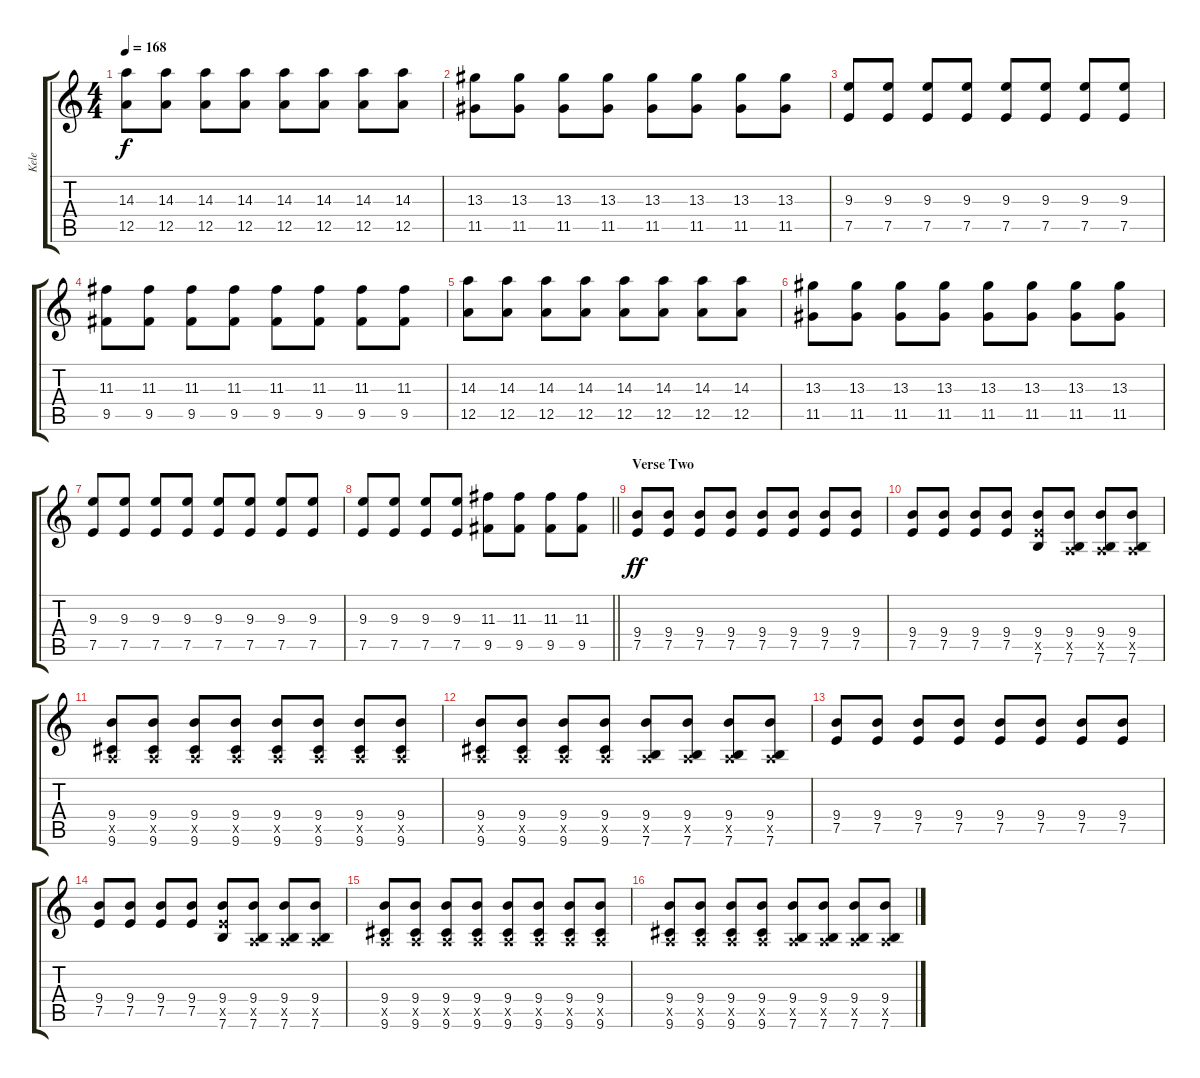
\track ("Kele" "Kele") {instrument acousticguitarsteel}
\staff {score tabs}
\tuning (E4 B3 G3 D3 A2 E2) {hide}
\ts (4 4)
\tempo 168
\clef g2
\ks c
(14.3 12.5).8{dy f} (14.3 12.5).8 (14.3 12.5).8 (14.3 12.5).8 (14.3 12.5).8 (14.3 12.5).8 (14.3 12.5).8 (14.3 12.5).8 |
(13.3 11.5).8 (13.3 11.5).8 (13.3 11.5).8 (13.3 11.5).8 (13.3 11.5).8 (13.3 11.5).8 (13.3 11.5).8 (13.3 11.5).8 |
(9.3 7.5).8 (9.3 7.5).8 (9.3 7.5).8 (9.3 7.5).8 (9.3 7.5).8 (9.3 7.5).8 (9.3 7.5).8 (9.3 7.5).8 |
(11.3 9.5).8 (11.3 9.5).8 (11.3 9.5).8 (11.3 9.5).8 (11.3 9.5).8 (11.3 9.5).8 (11.3 9.5).8 (11.3 9.5).8 |
(14.3 12.5).8 (14.3 12.5).8 (14.3 12.5).8 (14.3 12.5).8 (14.3 12.5).8 (14.3 12.5).8 (14.3 12.5).8 (14.3 12.5).8 |
(13.3 11.5).8 (13.3 11.5).8 (13.3 11.5).8 (13.3 11.5).8 (13.3 11.5).8 (13.3 11.5).8 (13.3 11.5).8 (13.3 11.5).8 |
(9.3 7.5).8 (9.3 7.5).8 (9.3 7.5).8 (9.3 7.5).8 (9.3 7.5).8 (9.3 7.5).8 (9.3 7.5).8 (9.3 7.5).8 |
\barLineRight lightlight
(9.3 7.5).8 (9.3 7.5).8 (9.3 7.5).8 (9.3 7.5).8 (11.3 9.5).8 (11.3 9.5).8 (11.3 9.5).8 (11.3 9.5).8 |
\section ("" "Verse Two")
(9.4 7.5).8{dy ff volume 13 balance 3} (9.4 7.5).8 (9.4 7.5).8 (9.4 7.5).8 (9.4 7.5).8 (9.4 7.5).8 (9.4 7.5).8 (9.4 7.5).8 |
(9.4 7.5).8 (9.4 7.5).8 (9.4 7.5).8 (9.4 7.5).8 (9.4 7.5{x} 7.6).8 (9.4 0.5{x} 7.6).8 (9.4 0.5{x} 7.6).8 (9.4 0.5{x} 7.6).8 |
(9.4 0.5{x} 9.6).8 (9.4 0.5{x} 9.6).8 (9.4 0.5{x} 9.6).8 (9.4 0.5{x} 9.6).8 (9.4 0.5{x} 9.6).8 (9.4 0.5{x} 9.6).8 (9.4 0.5{x} 9.6).8 (9.4 0.5{x} 9.6).8 |
(9.4 0.5{x} 9.6).8 (9.4 0.5{x} 9.6).8 (9.4 0.5{x} 9.6).8 (9.4 0.5{x} 9.6).8 (9.4 0.5{x} 7.6).8 (9.4 0.5{x} 7.6).8 (9.4 0.5{x} 7.6).8 (9.4 0.5{x} 7.6).8 |
(9.4 7.5).8 (9.4 7.5).8 (9.4 7.5).8 (9.4 7.5).8 (9.4 7.5).8 (9.4 7.5).8 (9.4 7.5).8 (9.4 7.5).8 |
(9.4 7.5).8 (9.4 7.5).8 (9.4 7.5).8 (9.4 7.5).8 (9.4 7.5{x} 7.6).8 (9.4 0.5{x} 7.6).8 (9.4 0.5{x} 7.6).8 (9.4 0.5{x} 7.6).8 |
(9.4 0.5{x} 9.6).8 (9.4 0.5{x} 9.6).8 (9.4 0.5{x} 9.6).8 (9.4 0.5{x} 9.6).8 (9.4 0.5{x} 9.6).8 (9.4 0.5{x} 9.6).8 (9.4 0.5{x} 9.6).8 (9.4 0.5{x} 9.6).8 |
(9.4 0.5{x} 9.6).8 (9.4 0.5{x} 9.6).8 (9.4 0.5{x} 9.6).8 (9.4 0.5{x} 9.6).8 (9.4 0.5{x} 7.6).8 (9.4 0.5{x} 7.6).8 (9.4 0.5{x} 7.6).8 (9.4 0.5{x} 7.6).8
